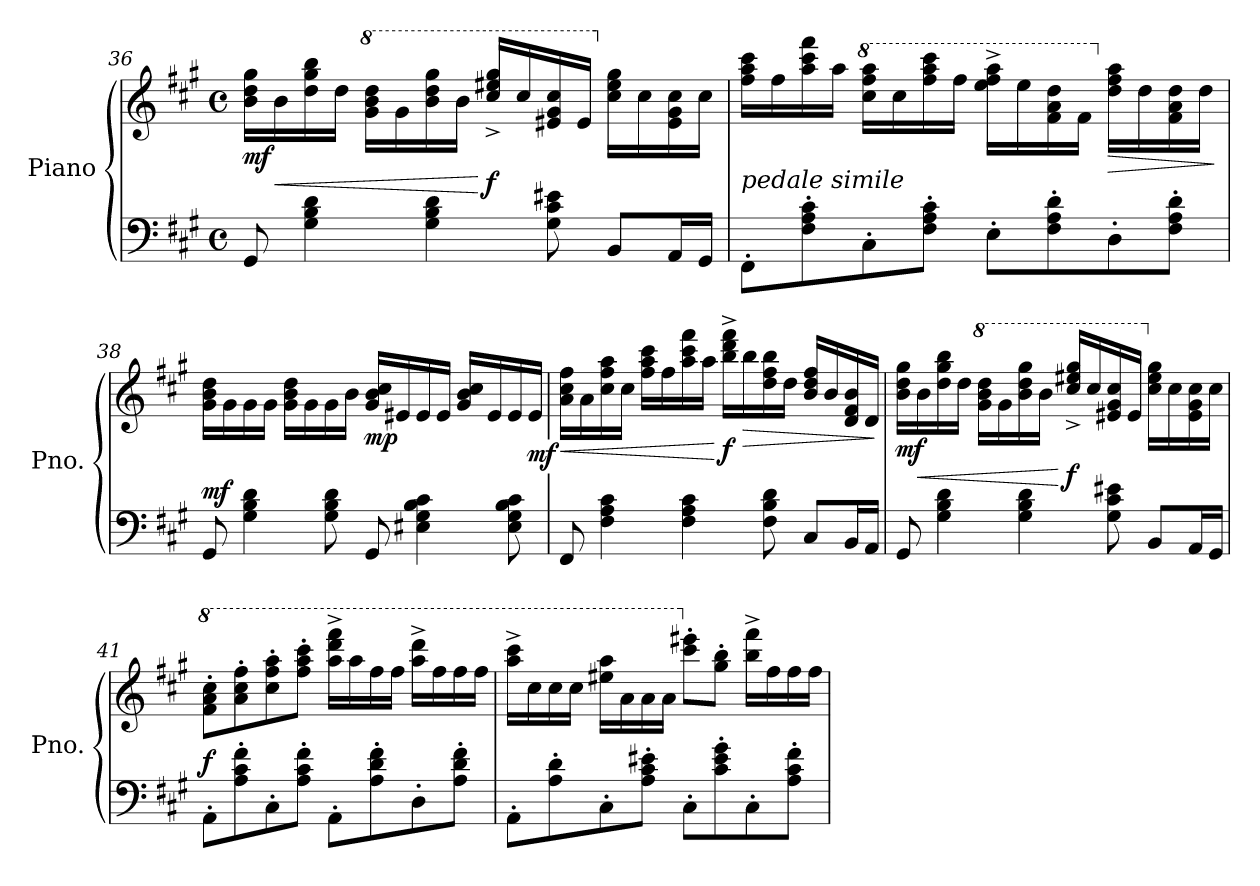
**kern	**kern	**dynam
*part1	*part1	*part1
*staff2	*staff1	*staff1/2
*I"Piano	*	*
*I'Pno.	*	*
*clefF4	*clefG2	*
*k[f#c#g#]	*k[f#c#g#]	*
*M4/4	*M4/4	*
*met(c)	*met(c)	*
=36	=36	=36
!	!	!LO:DY:b
8GG#/	16b\ 16dd\ 16gg#\LL	mf
!	!	!LO:HP:b
.	16b\	<
4G#\ 4B\ 4d\	16dd\ 16gg#\ 16bb\	.
.	16dd\JJ	.
*	*8va	*
.	16gg#\ 16bb\ 16ddd\LL	.
.	16gg#\	.
4G#\ 4B\ 4d\	16bb\ 16ddd\ 16ggg#\	.
.	16bb\JJ	.
!	!	!LO:DY:n=1:b
.	16ccc#/^ 16eee#X/^ 16ggg#/^LL	[ f
.	16ccc#/	.
8G#\ 8c#\ 8e#X\	16ee#X/ 16gg#/ 16ccc#/	.
.	16ee#/JJ	.
*	*X8va	*
8BB/L	16cc#\ 16ee#\ 16gg#\LL	.
.	16cc#\	.
16AA/L	16e#\ 16g#\ 16cc#\	.
16GG#/JJ	16cc#\JJ	.
!!LO:LB:g=z
=37	=37	=37
!LO:TX:a:i:t=pedale simile	!	!
8FF#'\L	16ff#\ 16aa\ 16ccc#\LL	.
.	16ff#\	.
8F#\' 8A\' 8c#\'	16aa\ 16ccc#\ 16fff#\	.
.	16aa\JJ	.
*	*8va	*
8C#'\	16ccc#\ 16fff#\ 16aaa\LL	.
.	16ccc#\	.
8F#\' 8A\' 8c#\'J	16fff#\ 16aaa\ 16cccc#\	.
.	16fff#\JJ	.
8E'\L	16eee\^ 16fff#\^ 16aaa\^LL	.
.	16eee\	.
8F#\' 8A\' 8d\'	16ff#\ 16aa\ 16ddd\	.
.	16ff#\JJ	.
*	*X8va	*
!	!	!LO:HP:b
8D'\	16dd\ 16ff#\ 16aa\LL	>
.	16dd\	.
8F#\' 8A\' 8d\'J	16f#\ 16a\ 16dd\	.
.	16dd\JJ	.
.	.	]
=38	=38	=38
!	!	!LO:DY:a=2
8GG#/	16g#\ 16b\ 16dd\LL	mf
.	16g#\	.
4G#\ 4B\ 4d\	16g#\	.
.	16g#\JJ	.
.	16g#\ 16b\ 16dd\LL	.
.	16g#\	.
8G#\ 8B\ 8d\	16g#\	.
.	16b\JJ	.
!	!	!LO:DY:b
8GG#/	16g#/ 16b/ 16cc#/LL	mp
.	16e#X/	.
4E#X\ 4G#\ 4B\ 4c#\	16e#/	.
.	16e#/JJ	.
.	16g#/ 16b/ 16cc#/LL	.
.	16e#/	.
8E#\ 8G#\ 8B\ 8c#\	16e#/	.
!	!	!LO:DY:b
.	16e#/JJ	mf
!!LO:LB:g=z
=39	=39	=39
!	!	!LO:HP:b
8FF#/	16a\ 16cc#\ 16ff#\LL	<
.	16a\	.
4F#\ 4A\ 4c#\	16cc#\ 16ff#\ 16aa\	.
.	16cc#\JJ	.
.	16ff#\ 16aa\ 16ccc#\LL	.
.	16ff#\	.
4F#\ 4A\ 4c#\	16aa\ 16ccc#\ 16fff#\	.
.	16aa\JJ	.
!	!	!LO:DY:n=1:b
.	16bb\^ 16ddd\^ 16fff#\^LL	[ f
!	!	!LO:HP:b
.	16bb\	>
8F#\ 8B\ 8d\	16dd\ 16ff#\ 16bb\	.
.	16dd\JJ	.
8C#/L	16b/ 16dd/ 16ff#/LL	.
.	16b/	.
16BB/L	16d/ 16f#/ 16b/	.
16AA/JJ	16d/JJ	.
.	.	]
=40	=40	=40
!	!	!LO:DY:b
8GG#/	16b\ 16dd\ 16gg#\LL	mf
!	!	!LO:HP:b
.	16b\	<
4G#\ 4B\ 4d\	16dd\ 16gg#\ 16bb\	.
.	16dd\JJ	.
*	*8va	*
.	16gg#\ 16bb\ 16ddd\LL	.
.	16gg#\	.
4G#\ 4B\ 4d\	16bb\ 16ddd\ 16ggg#\	.
.	16bb\JJ	.
!	!	!LO:DY:n=1:b
.	16ccc#/^ 16eee#X/^ 16ggg#/^LL	[ f
.	16ccc#/	.
8G#\ 8c#\ 8e#X\	16ee#X/ 16gg#/ 16ccc#/	.
.	16ee#/JJ	.
*	*X8va	*
8BB/L	16cc#\ 16ee#\ 16gg#\LL	.
.	16cc#\	.
16AA/L	16e#\ 16g#\ 16cc#\	.
16GG#/JJ	16cc#\JJ	.
!!LO:PB:g=z
=41	=41	=41
*	*8va	*
!	!	!LO:DY:a=2
8AA'\L	8ff#\' 8aa\' 8ccc#\'L	f
8A\' 8c#\' 8f#\'	8aa\' 8ccc#\' 8fff#\'	.
8C#'\	8ccc#\' 8fff#\' 8aaa\'	.
8A\' 8c#\' 8f#\'J	8fff#\' 8aaa\' 8cccc#\'J	.
8AA'\L	16aaa\^ 16dddd\^ 16ffff#\^LL	.
.	16aaa\	.
8A\' 8d\' 8f#\'	16fff#\	.
.	16fff#\JJ	.
8D'\	16aaa\^ 16dddd\^LL	.
.	16fff#\	.
8A\' 8d\' 8f#\'J	16fff#\	.
.	16fff#\JJ	.
=42	=42	=42
8AA'\L	16aaa\^ 16cccc#\^LL	.
.	16ccc#\	.
8A\' 8d\'	16ccc#\	.
.	16ccc#\JJ	.
8C#'\	16eee#X\ 16aaa\LL	.
.	16aa\	.
8A\' 8c#\' 8e#X\'J	16aa\	.
.	16aa\JJ	.
*	*X8va	*
8C#'\L	8ccc#\' 8eee#X\'L	.
8c#\' 8e#\' 8g#\'	8gg#\' 8bb\'J	.
8C#'\	16bb\^ 16fff#\^LL	.
.	16ff#\	.
8A\' 8c#\' 8f#\'J	16ff#\	.
.	16ff#\JJ	.
=	=	=
*-	*-	*-
